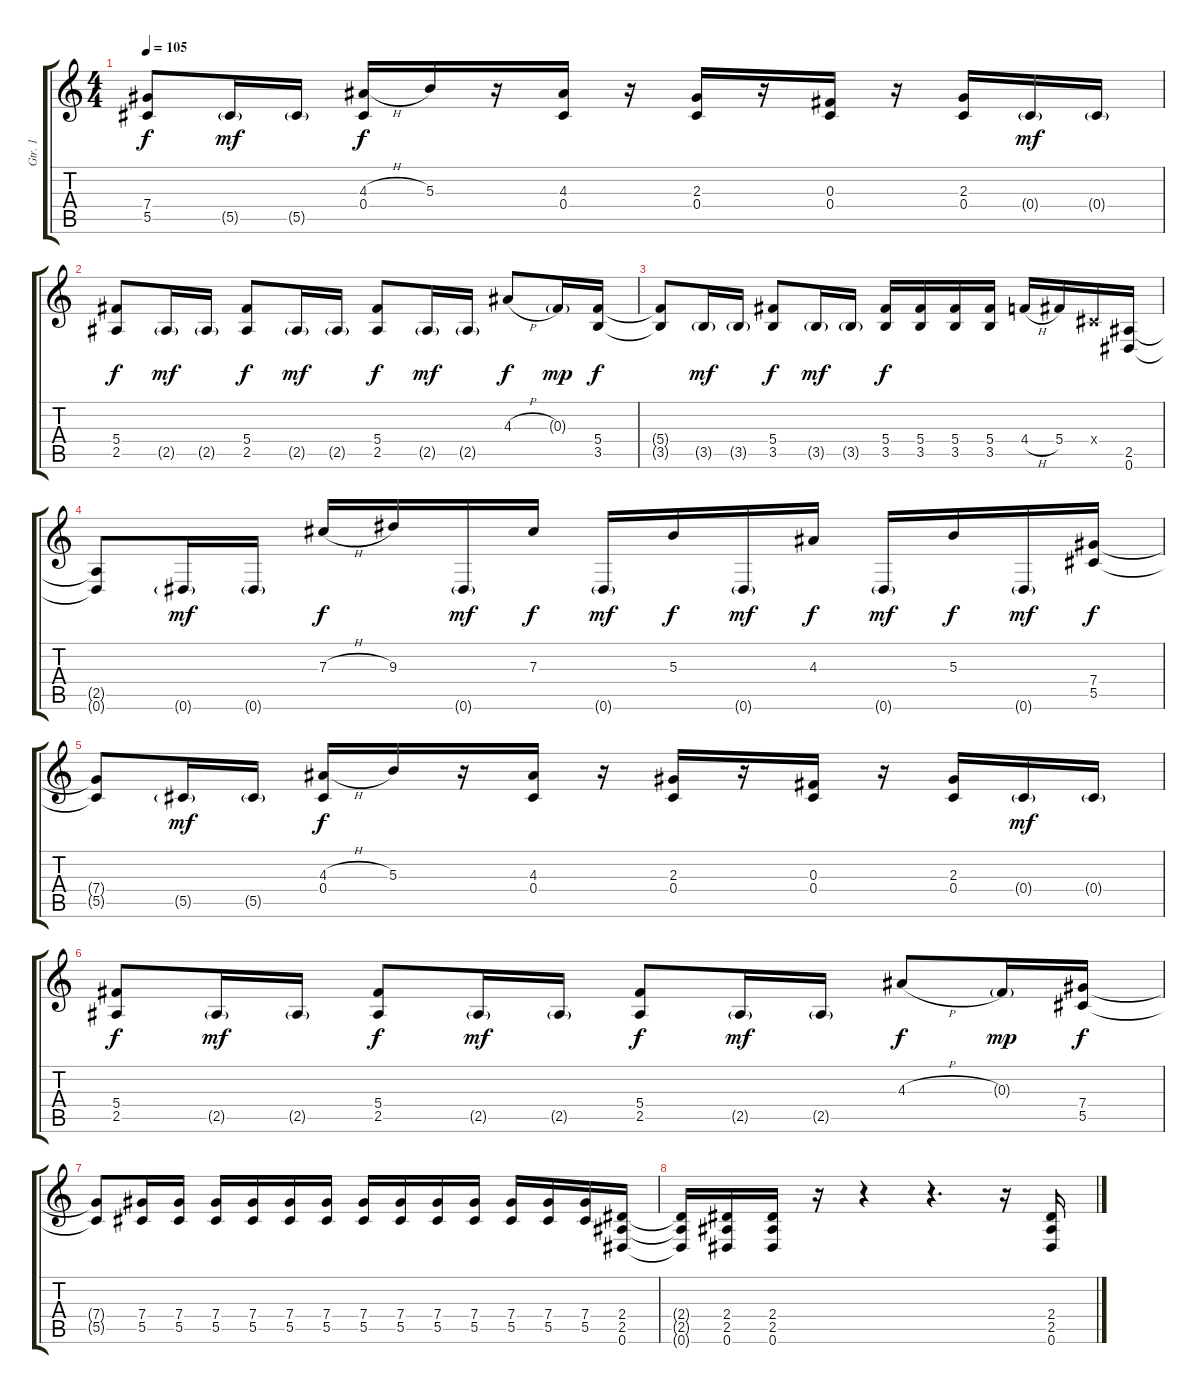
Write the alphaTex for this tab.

\track ("Gtr. 1" "Gtr. 1") {instrument overdrivenguitar}
\staff {score tabs}
\tuning (Eb4 Bb3 Gb3 Db3 Ab2 Eb2) {hide}
\ts (4 4)
\tempo 105
\clef g2
\ks c
(7.4{t} 5.5{t}).8{dy f} 5.5{g}.16{dy mf} 5.5{g}.16 (4.3{h} 0.4).16{dy f} 5.3.16 r.16 (4.3 0.4).16 r.16 (2.3 0.4).16 r.16 (0.3 0.4).16 r.16 (2.3 0.4).16 0.4{g}.16{dy mf} 0.4{g}.16 |
(5.4 2.5).8{dy f} 2.5{g}.16{dy mf} 2.5{g}.16 (5.4 2.5).8{dy f} 2.5{g}.16{dy mf} 2.5{g}.16 (5.4 2.5).8{dy f} 2.5{g}.16{dy mf} 2.5{g}.16 4.3{h}.8{dy f} 0.3{g}.16{dy mp} (5.4 3.5).16{dy f} |
(5.4{t} 3.5{t}).8 3.5{g}.16{dy mf} 3.5{g}.16 (5.4 3.5).8{dy f} 3.5{g}.16{dy mf} 3.5{g}.16 (5.4 3.5).16{dy f} (5.4 3.5).16 (5.4 3.5).16 (5.4 3.5).16 4.4{h}.16 5.4.16 0.4{x}.16 (2.5 0.6).16 |
(2.5{t} 0.6{t}).8 0.6{g}.16{dy mf} 0.6{g}.16 7.3{h}.16{dy f} 9.3.16 0.6{g}.16{dy mf} 7.3.16{dy f} 0.6{g}.16{dy mf} 5.3.16{dy f} 0.6{g}.16{dy mf} 4.3.16{dy f} 0.6{g}.16{dy mf} 5.3.16{dy f} 0.6{g}.16{dy mf} (7.4 5.5).16{dy f} |
(7.4{t} 5.5{t}).8 5.5{g}.16{dy mf} 5.5{g}.16 (4.3{h} 0.4).16{dy f} 5.3.16 r.16 (4.3 0.4).16 r.16 (2.3 0.4).16 r.16 (0.3 0.4).16 r.16 (2.3 0.4).16 0.4{g}.16{dy mf} 0.4{g}.16 |
(5.4 2.5).8{dy f} 2.5{g}.16{dy mf} 2.5{g}.16 (5.4 2.5).8{dy f} 2.5{g}.16{dy mf} 2.5{g}.16 (5.4 2.5).8{dy f} 2.5{g}.16{dy mf} 2.5{g}.16 4.3{h}.8{dy f} 0.3{g}.16{dy mp} (7.4 5.5).16{dy f} |
(7.4{t} 5.5{t}).8 (7.4 5.5).16 (7.4 5.5).16 (7.4 5.5).16 (7.4 5.5).16 (7.4 5.5).16 (7.4 5.5).16 (7.4 5.5).16 (7.4 5.5).16 (7.4 5.5).16 (7.4 5.5).16 (7.4 5.5).16 (7.4 5.5).16 (7.4 5.5).16 (2.4 2.5 0.6).16 |
(2.4{t} 2.5{t} 0.6{t}).16 (2.4 2.5 0.6).16 (2.4 2.5 0.6).16 r.16 r.4 r.4{d} r.16 (2.4 2.5 0.6).16
